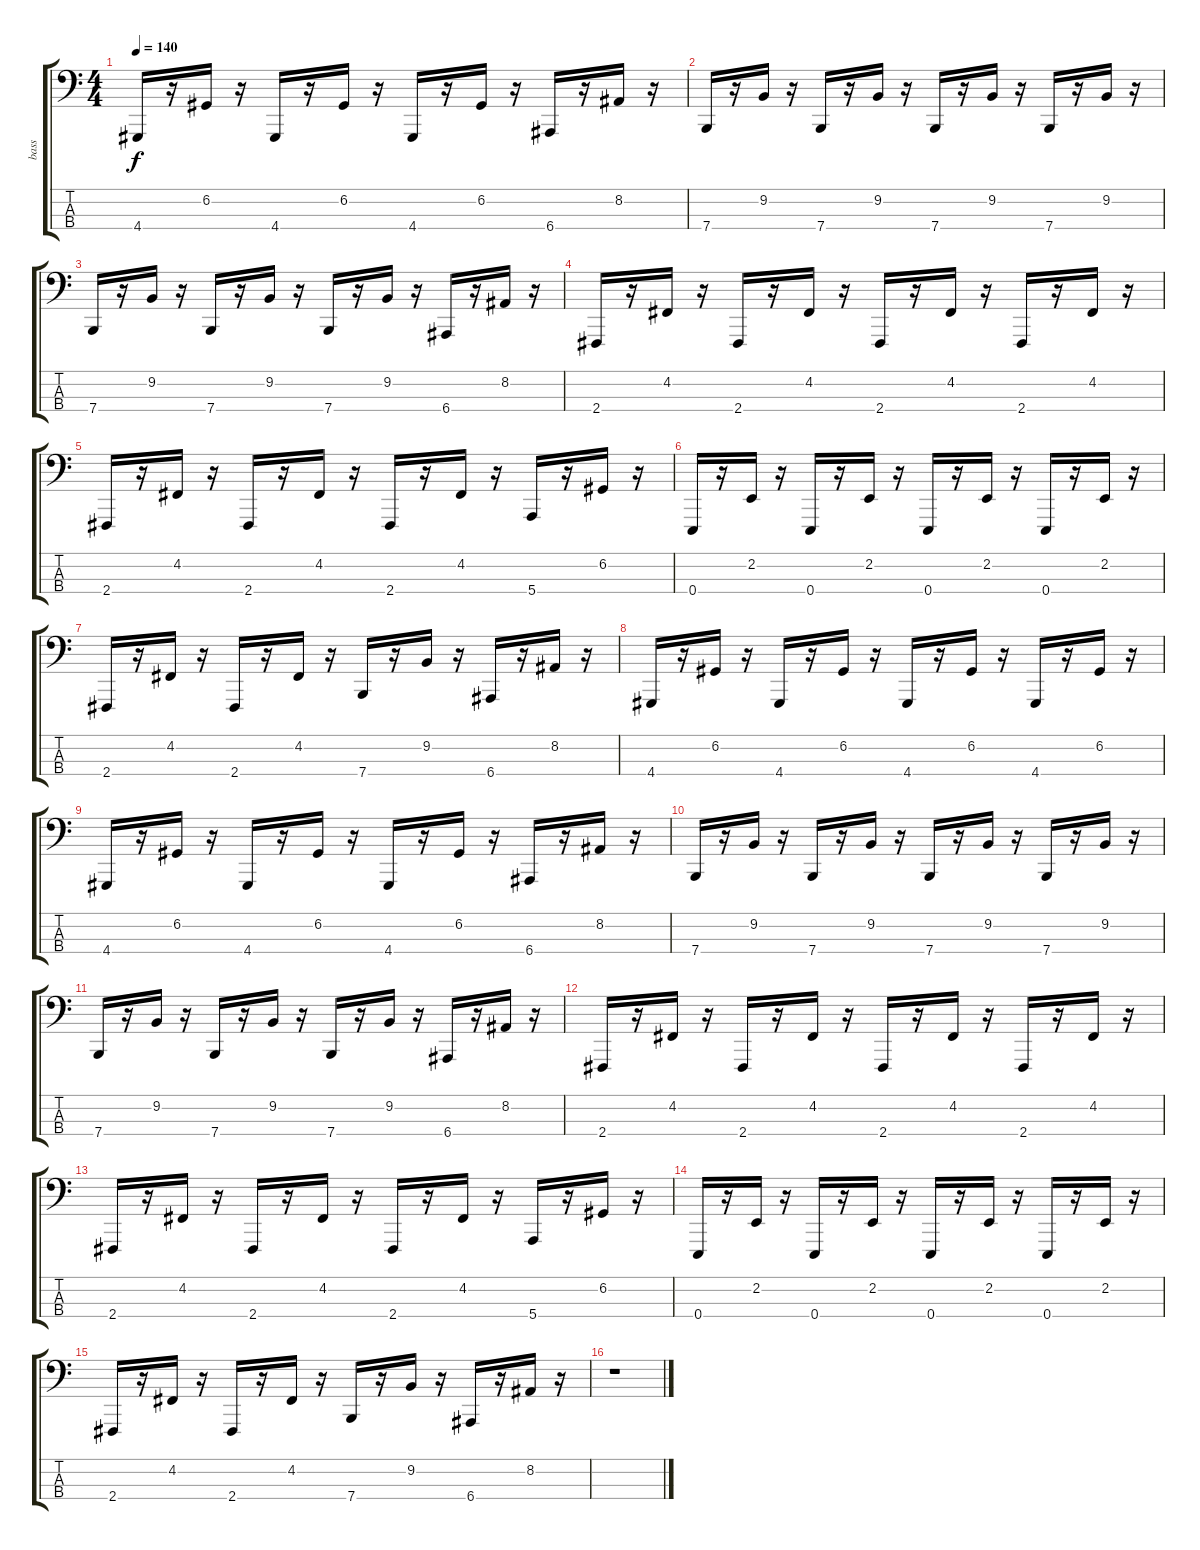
\track ("bass" "bass") {instrument lead2sawtooth}
\staff {score tabs}
\tuning (G2 D2 A1 E1) {hide}
\ts (4 4)
\tempo 140
\clef f4
\ks c
4.4.16{dy f} r.16 6.2.16 r.16 4.4.16 r.16 6.2.16 r.16 4.4.16 r.16 6.2.16 r.16 6.4.16 r.16 8.2.16 r.16 |
7.4.16 r.16 9.2.16 r.16 7.4.16 r.16 9.2.16 r.16 7.4.16 r.16 9.2.16 r.16 7.4.16 r.16 9.2.16 r.16 |
7.4.16 r.16 9.2.16 r.16 7.4.16 r.16 9.2.16 r.16 7.4.16 r.16 9.2.16 r.16 6.4.16 r.16 8.2.16 r.16 |
2.4.16 r.16 4.2.16 r.16 2.4.16 r.16 4.2.16 r.16 2.4.16 r.16 4.2.16 r.16 2.4.16 r.16 4.2.16 r.16 |
2.4.16 r.16 4.2.16 r.16 2.4.16 r.16 4.2.16 r.16 2.4.16 r.16 4.2.16 r.16 5.4.16 r.16 6.2.16 r.16 |
0.4.16 r.16 2.2.16 r.16 0.4.16 r.16 2.2.16 r.16 0.4.16 r.16 2.2.16 r.16 0.4.16 r.16 2.2.16 r.16 |
2.4.16 r.16 4.2.16 r.16 2.4.16 r.16 4.2.16 r.16 7.4.16 r.16 9.2.16 r.16 6.4.16 r.16 8.2.16 r.16 |
4.4.16 r.16 6.2.16 r.16 4.4.16 r.16 6.2.16 r.16 4.4.16 r.16 6.2.16 r.16 4.4.16 r.16 6.2.16 r.16 |
4.4.16 r.16 6.2.16 r.16 4.4.16 r.16 6.2.16 r.16 4.4.16 r.16 6.2.16 r.16 6.4.16 r.16 8.2.16 r.16 |
7.4.16 r.16 9.2.16 r.16 7.4.16 r.16 9.2.16 r.16 7.4.16 r.16 9.2.16 r.16 7.4.16 r.16 9.2.16 r.16 |
7.4.16 r.16 9.2.16 r.16 7.4.16 r.16 9.2.16 r.16 7.4.16 r.16 9.2.16 r.16 6.4.16 r.16 8.2.16 r.16 |
2.4.16 r.16 4.2.16 r.16 2.4.16 r.16 4.2.16 r.16 2.4.16 r.16 4.2.16 r.16 2.4.16 r.16 4.2.16 r.16 |
2.4.16 r.16 4.2.16 r.16 2.4.16 r.16 4.2.16 r.16 2.4.16 r.16 4.2.16 r.16 5.4.16 r.16 6.2.16 r.16 |
0.4.16 r.16 2.2.16 r.16 0.4.16 r.16 2.2.16 r.16 0.4.16 r.16 2.2.16 r.16 0.4.16 r.16 2.2.16 r.16 |
2.4.16 r.16 4.2.16 r.16 2.4.16 r.16 4.2.16 r.16 7.4.16 r.16 9.2.16 r.16 6.4.16 r.16 8.2.16 r.16 |
r.1
